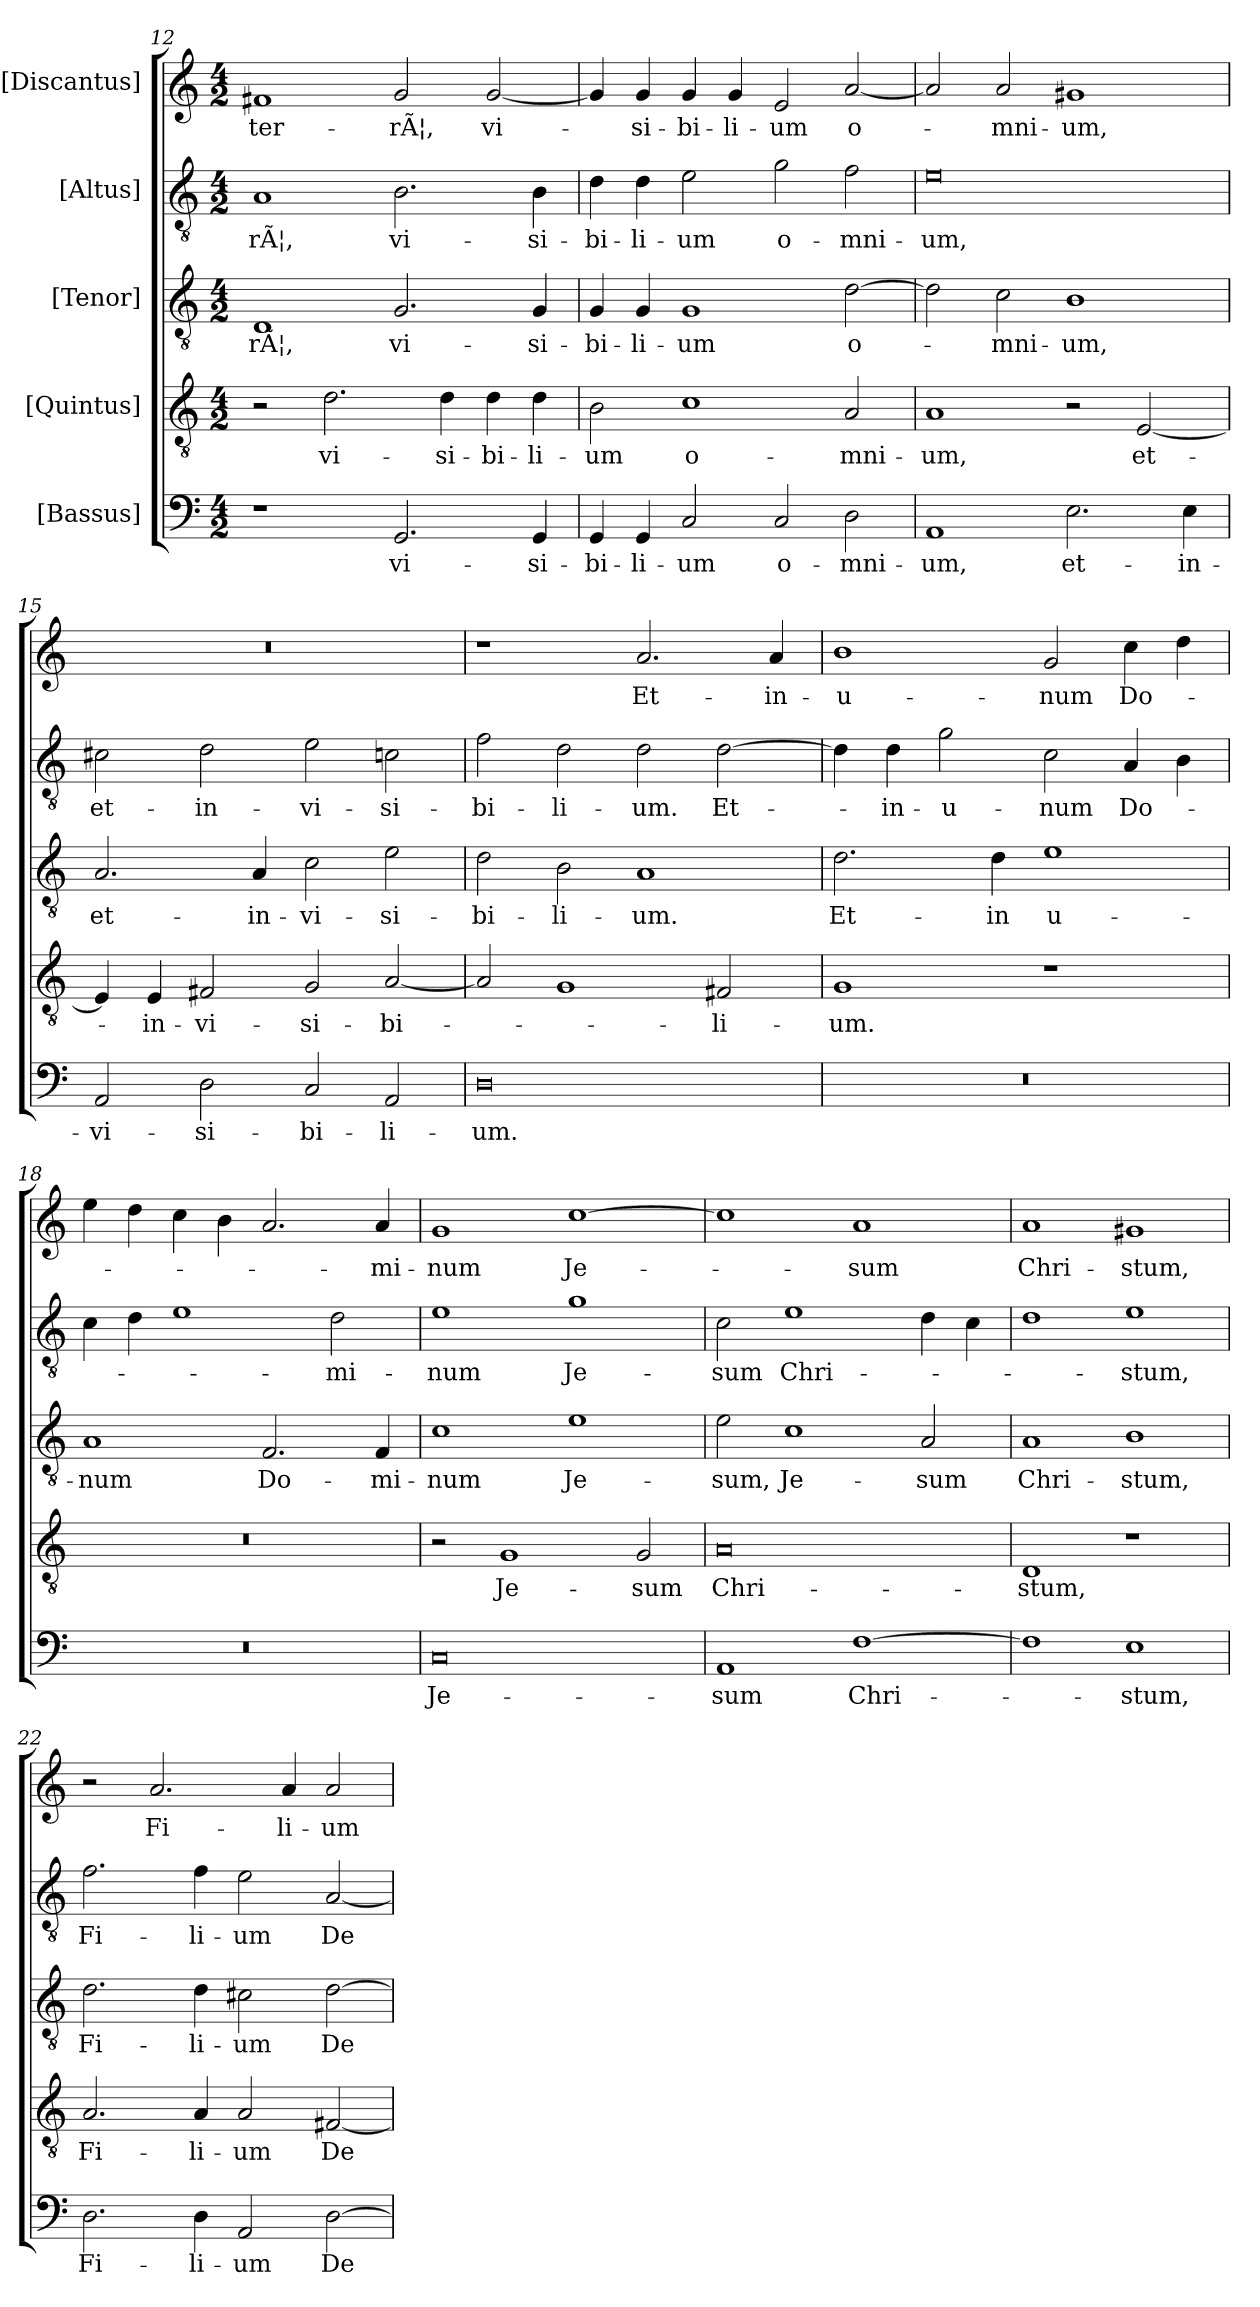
**kern	**text	**kern	**text	**kern	**text	**kern	**text	**kern	**text
*part5	*part5	*part4	*part4	*part3	*part3	*part2	*part2	*part1	*part1
*staff5	*staff5	*staff4	*staff4	*staff3	*staff3	*staff2	*staff2	*staff1	*staff1
*I"[Bassus]	*	*I"[Quintus]	*	*I"[Tenor]	*	*I"[Altus]	*	*I"[Discantus]	*
*clefF4	*	*clefGv2	*	*clefGv2	*	*clefGv2	*	*clefG2	*
*k[]	*	*k[]	*	*k[]	*	*k[]	*	*k[]	*
*M4/2	*	*M4/2	*	*M4/2	*	*M4/2	*	*M4/2	*
=12	=12	=12	=12	=12	=12	=12	=12	=12	=12
1r	.	2r	.	1D/	-rÃ¦,	1A/	-rÃ¦,	1f#X/	ter-
.	.	2.d\	vi-	.	.	.	.	.	.
2.GG/	vi-	.	.	2.G/	vi-	2.B\	vi-	2g/	-rÃ¦,
.	.	4d\	-si-	.	.	.	.	.	.
.	.	4d\	-bi-	.	.	.	.	[2g/	vi-
4GG/	-si-	4d\	-li-	4G/	-si-	4B\	-si-	.	.
=13	=13	=13	=13	=13	=13	=13	=13	=13	=13
4GG/	-bi-	2B\	-um	4G/	-bi-	4d\	-bi-	4g/]	.
4GG/	-li-	.	.	4G/	-li-	4d\	-li-	4g/	-si-
2C/	-um	1c\	o-	1G/	-um	2e\	-um	4g/	-bi-
.	.	.	.	.	.	.	.	4g/	-li-
2C/	o-	.	.	.	.	2g\	o-	2e/	-um
2D\	-mni-	2A/	-mni-	[2d\	o-	2f\	-mni-	[2a/	o-
=14	=14	=14	=14	=14	=14	=14	=14	=14	=14
1AA/	-um,	1A/	-um,	2d\]	.	0e\	-um,	2a/]	.
.	.	.	.	2c\	-mni-	.	.	2a/	-mni-
2.E\	et-	2r	.	1B\	-um,	.	.	1g#X/	-um,
.	.	[2E/	et-	.	.	.	.	.	.
4E\	in-	.	.	.	.	.	.	.	.
=15	=15	=15	=15	=15	=15	=15	=15	=15	=15
2AA/	-vi-	4E/]	.	2.A/	et-	2c#X\	et-	0r	.
.	.	4E/	in-	.	.	.	.	.	.
2D\	-si-	2F#X/	-vi-	.	.	2d\	in-	.	.
.	.	.	.	4A/	in-	.	.	.	.
2C/	-bi-	2G/	-si-	2c\	-vi-	2e\	-vi-	.	.
2AA/	-li-	[2A/	-bi-	2e\	-si-	2cn\	-si-	.	.
=16	=16	=16	=16	=16	=16	=16	=16	=16	=16
0D\	-um.	2A/]	.	2d\	-bi-	2f\	-bi-	1r	.
.	.	1G/	.	2B\	-li-	2d\	-li-	.	.
.	.	.	.	1A/	-um.	2d\	-um.	2.a/	Et-
.	.	2F#X/	-li-	.	.	[2d\	Et-	.	.
.	.	.	.	.	.	.	.	4a/	in-
=17	=17	=17	=17	=17	=17	=17	=17	=17	=17
0r	.	1G/	-um.	2.d\	Et-	4d\]	.	1b\	u-
.	.	.	.	.	.	4d\	in-	.	.
.	.	.	.	.	.	2g\	u-	.	.
.	.	.	.	4d\	-in	.	.	.	.
.	.	1r	.	1e\	u-	2c\	-num	2g/	-num
.	.	.	.	.	.	4A/	Do-	4cc\	Do-
.	.	.	.	.	.	4B\	.	4dd\	.
=18	=18	=18	=18	=18	=18	=18	=18	=18	=18
0r	.	0r	.	1A/	-num	4c\	.	4ee\	.
.	.	.	.	.	.	4d\	.	4dd\	.
.	.	.	.	.	.	1e\	.	4cc\	.
.	.	.	.	.	.	.	.	4b\	.
.	.	.	.	2.F/	Do-	.	.	2.a/	.
.	.	.	.	.	.	2d\	-mi-	.	.
.	.	.	.	4F/	-mi-	.	.	4a/	-mi-
=19	=19	=19	=19	=19	=19	=19	=19	=19	=19
0C/	Je-	2r	.	1c\	-num	1e\	-num	1g/	-num
.	.	1G/	Je-	.	.	.	.	.	.
.	.	.	.	1e\	Je-	1g\	Je-	[1cc\	Je-
.	.	2G/	-sum	.	.	.	.	.	.
=20	=20	=20	=20	=20	=20	=20	=20	=20	=20
1AA/	-sum	0A/	Chri-	2e\	-sum,	2c\	-sum	1cc\]	.
.	.	.	.	1c\	Je-	1e\	Chri-	.	.
[1F\	Chri-	.	.	.	.	.	.	1a/	-sum
.	.	.	.	2A/	-sum	4d\	.	.	.
.	.	.	.	.	.	4c\	.	.	.
=21	=21	=21	=21	=21	=21	=21	=21	=21	=21
1F\]	.	1D/	-stum,	1A/	Chri-	1d\	.	1a/	Chri-
1E\	-stum,	1r	.	1B\	-stum,	1e\	-stum,	1g#X/	-stum,
=22	=22	=22	=22	=22	=22	=22	=22	=22	=22
2.D\	Fi-	2.A/	Fi-	2.d\	Fi-	2.f\	Fi-	2r	.
.	.	.	.	.	.	.	.	2.a/	Fi-
4D\	-li-	4A/	-li-	4d\	-li-	4f\	-li-	.	.
2AA/	-um	2A/	-um	2c#X\	-um	2e\	-um	.	.
.	.	.	.	.	.	.	.	4a/	-li-
[2D\	De-	[2F#X/	De-	[2d\	De-	[2A/	De-	2a/	-um
=	=	=	=	=	=	=	=	=	=
*-	*-	*-	*-	*-	*-	*-	*-	*-	*-
